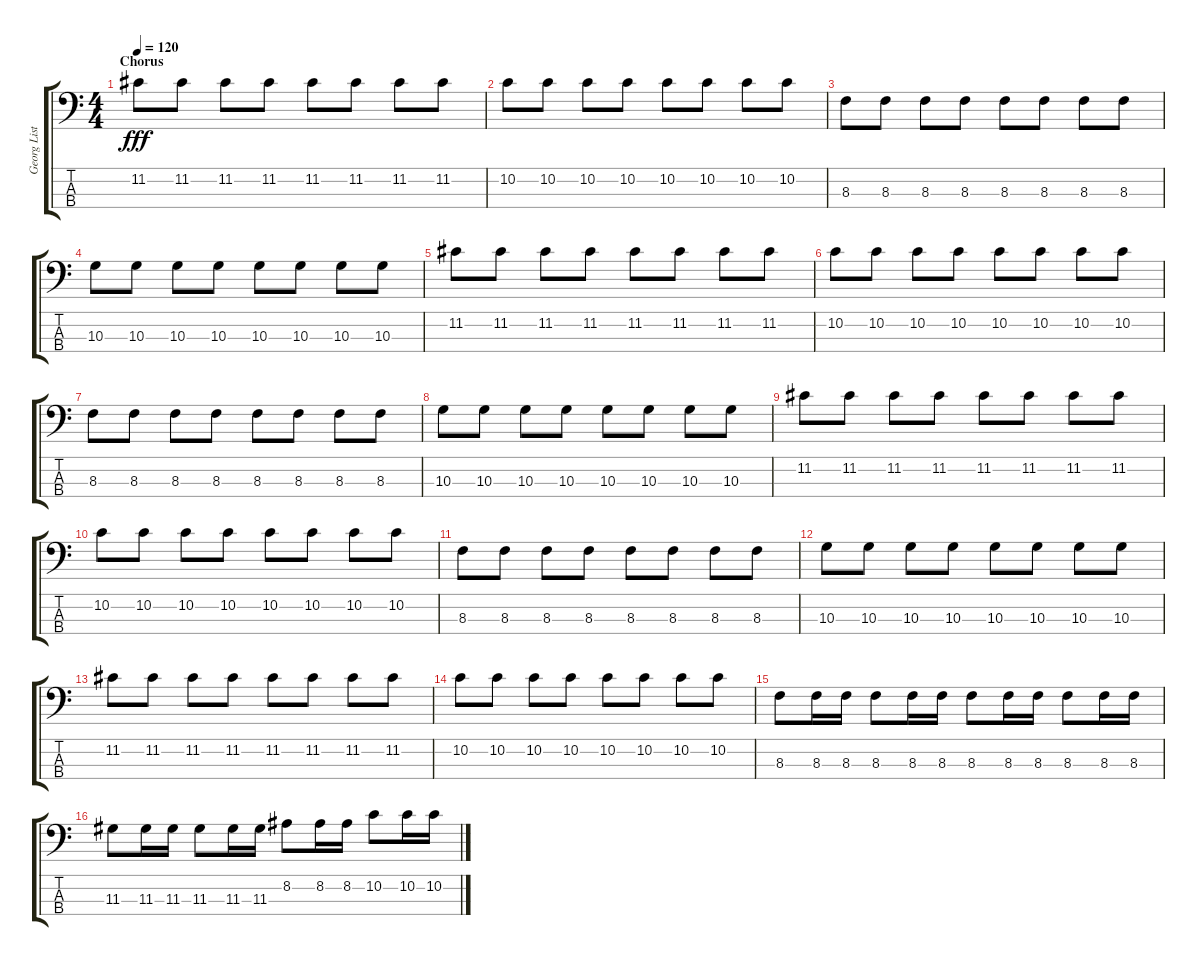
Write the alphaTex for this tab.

\track ("Georg Listing" "Georg List") {instrument electricbassfinger}
\staff {score tabs}
\tuning (G2 D2 A1 E1) {hide}
\ts (4 4)
\section ("" "Chorus")
\tempo 120
\clef f4
\ks c
11.2.8{dy fff} 11.2.8 11.2.8 11.2.8 11.2.8 11.2.8 11.2.8 11.2.8 |
10.2.8 10.2.8 10.2.8 10.2.8 10.2.8 10.2.8 10.2.8 10.2.8 |
8.3.8 8.3.8 8.3.8 8.3.8 8.3.8 8.3.8 8.3.8 8.3.8 |
10.3.8 10.3.8 10.3.8 10.3.8 10.3.8 10.3.8 10.3.8 10.3.8 |
11.2.8 11.2.8 11.2.8 11.2.8 11.2.8 11.2.8 11.2.8 11.2.8 |
10.2.8 10.2.8 10.2.8 10.2.8 10.2.8 10.2.8 10.2.8 10.2.8 |
8.3.8 8.3.8 8.3.8 8.3.8 8.3.8 8.3.8 8.3.8 8.3.8 |
10.3.8 10.3.8 10.3.8 10.3.8 10.3.8 10.3.8 10.3.8 10.3.8 |
11.2.8 11.2.8 11.2.8 11.2.8 11.2.8 11.2.8 11.2.8 11.2.8 |
10.2.8 10.2.8 10.2.8 10.2.8 10.2.8 10.2.8 10.2.8 10.2.8 |
8.3.8 8.3.8 8.3.8 8.3.8 8.3.8 8.3.8 8.3.8 8.3.8 |
10.3.8 10.3.8 10.3.8 10.3.8 10.3.8 10.3.8 10.3.8 10.3.8 |
11.2.8 11.2.8 11.2.8 11.2.8 11.2.8 11.2.8 11.2.8 11.2.8 |
10.2.8 10.2.8 10.2.8 10.2.8 10.2.8 10.2.8 10.2.8 10.2.8 |
8.3.8 8.3.16 8.3.16 8.3.8 8.3.16 8.3.16 8.3.8 8.3.16 8.3.16 8.3.8 8.3.16 8.3.16 |
11.3.8 11.3.16 11.3.16 11.3.8 11.3.16 11.3.16 8.2.8 8.2.16 8.2.16 10.2.8 10.2.16 10.2.16
